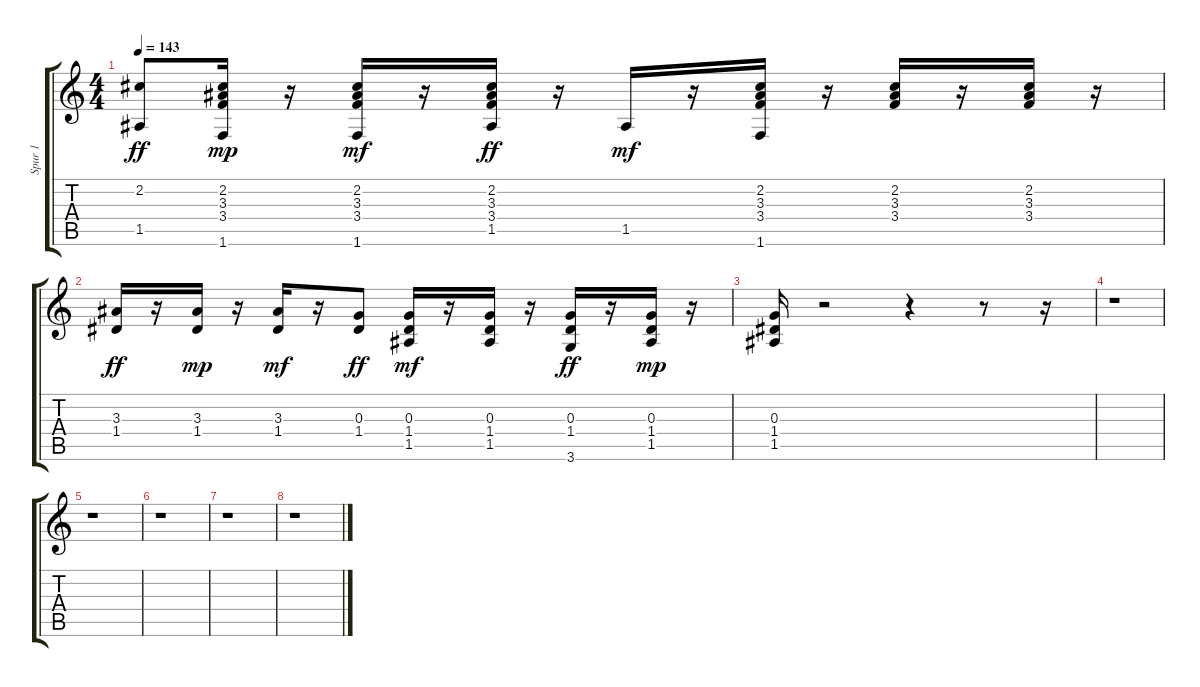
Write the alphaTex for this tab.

\track ("Spur 1" "Spur 1") {instrument acousticguitarnylon}
\staff {score tabs}
\tuning (E4 B3 G3 D3 A2 E2) {hide}
\ts (4 4)
\tempo 143
\clef g2
\ks c
(2.2 1.5).8{dy ff} (2.2 3.3 3.4 1.6).16{dy mp} r.16 (2.2 3.3 3.4 1.6).16{dy mf} r.16 (2.2 3.3 3.4 1.5).16{dy ff} r.16 1.5.16{dy mf} r.16 (2.2 3.3 3.4 1.6).16 r.16 (2.2 3.3 3.4).16 r.16 (2.2 3.3 3.4).16 r.16 |
(3.3 1.4).16{dy ff} r.16 (3.3 1.4).16{dy mp} r.16 (3.3 1.4).16{dy mf} r.16 (0.3 1.4).8{dy ff} (0.3 1.4 1.5).16{dy mf} r.16 (0.3 1.4 1.5).16 r.16 (0.3 1.4 3.6).16{dy ff} r.16 (0.3 1.4 1.5).16{dy mp} r.16 |
(0.3 1.4 1.5).16 r.2 r.4 r.8 r.16 |
r.1 |
r.1 |
r.1 |
r.1 |
r.1
